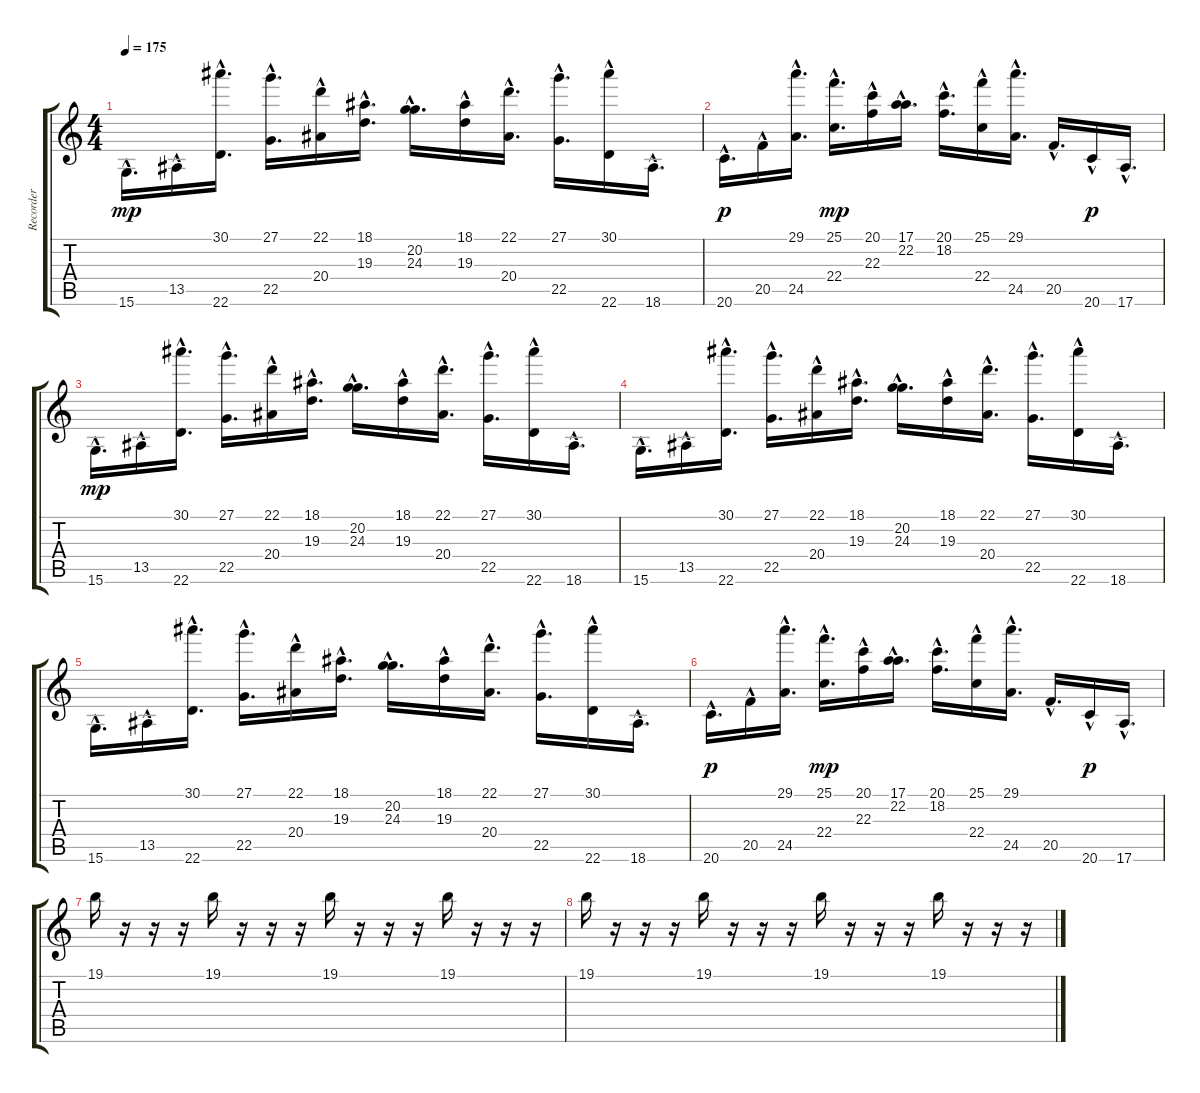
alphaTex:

\track ("Recorder" "Recorder") {instrument ocarina}
\staff {score tabs}
\tuning (E4 B3 G3 D3 A2 E2) {hide}
\ts (4 4)
\tempo 175
\clef g2
\ks c
15.6{hac}.16{d dy mp} 13.5{hac}.16 (30.1{hac} 22.6{hac}).16{d} (27.1{hac} 22.5{hac}).16{d} (22.1{hac} 20.4{hac}).16 (18.1{hac} 19.3{hac}).16{d} (20.2{hac} 24.3{hac}).16{d} (18.1{hac} 19.3{hac}).16 (22.1{hac} 20.4{hac}).16{d} (27.1{hac} 22.5{hac}).16{d} (30.1{hac} 22.6{hac}).16 18.6{hac}.16{d} |
20.6{hac}.16{d dy p} 20.5{hac}.16 (29.1{hac} 24.5{hac}).16{d} (25.1{hac} 22.4{hac}).16{d dy mp} (20.1{hac} 22.3{hac}).16 (17.1{hac} 22.2{hac}).16{d} (20.1{hac} 18.2{hac}).16{d} (25.1{hac} 22.4{hac}).16 (29.1{hac} 24.5{hac}).16{d} 20.5{hac}.16{d} 20.6{hac}.16{dy p} 17.6{hac}.16{d} |
15.6{hac}.16{d dy mp} 13.5{hac}.16 (30.1{hac} 22.6{hac}).16{d} (27.1{hac} 22.5{hac}).16{d} (22.1{hac} 20.4{hac}).16 (18.1{hac} 19.3{hac}).16{d} (20.2{hac} 24.3{hac}).16{d} (18.1{hac} 19.3{hac}).16 (22.1{hac} 20.4{hac}).16{d} (27.1{hac} 22.5{hac}).16{d} (30.1{hac} 22.6{hac}).16 18.6{hac}.16{d} |
15.6{hac}.16{d} 13.5{hac}.16 (30.1{hac} 22.6{hac}).16{d} (27.1{hac} 22.5{hac}).16{d} (22.1{hac} 20.4{hac}).16 (18.1{hac} 19.3{hac}).16{d} (20.2{hac} 24.3{hac}).16{d} (18.1{hac} 19.3{hac}).16 (22.1{hac} 20.4{hac}).16{d} (27.1{hac} 22.5{hac}).16{d} (30.1{hac} 22.6{hac}).16 18.6{hac}.16{d} |
15.6{hac}.16{d} 13.5{hac}.16 (30.1{hac} 22.6{hac}).16{d} (27.1{hac} 22.5{hac}).16{d} (22.1{hac} 20.4{hac}).16 (18.1{hac} 19.3{hac}).16{d} (20.2{hac} 24.3{hac}).16{d} (18.1{hac} 19.3{hac}).16 (22.1{hac} 20.4{hac}).16{d} (27.1{hac} 22.5{hac}).16{d} (30.1{hac} 22.6{hac}).16 18.6{hac}.16{d} |
20.6{hac}.16{d dy p} 20.5{hac}.16 (29.1{hac} 24.5{hac}).16{d} (25.1{hac} 22.4{hac}).16{d dy mp} (20.1{hac} 22.3{hac}).16 (17.1{hac} 22.2{hac}).16{d} (20.1{hac} 18.2{hac}).16{d} (25.1{hac} 22.4{hac}).16 (29.1{hac} 24.5{hac}).16{d} 20.5{hac}.16{d} 20.6{hac}.16{dy p} 17.6{hac}.16{d} |
19.1.16 r.16 r.16 r.16 19.1.16 r.16 r.16 r.16 19.1.16 r.16 r.16 r.16 19.1.16 r.16 r.16 r.16 |
19.1.16 r.16 r.16 r.16 19.1.16 r.16 r.16 r.16 19.1.16 r.16 r.16 r.16 19.1.16 r.16 r.16 r.16
